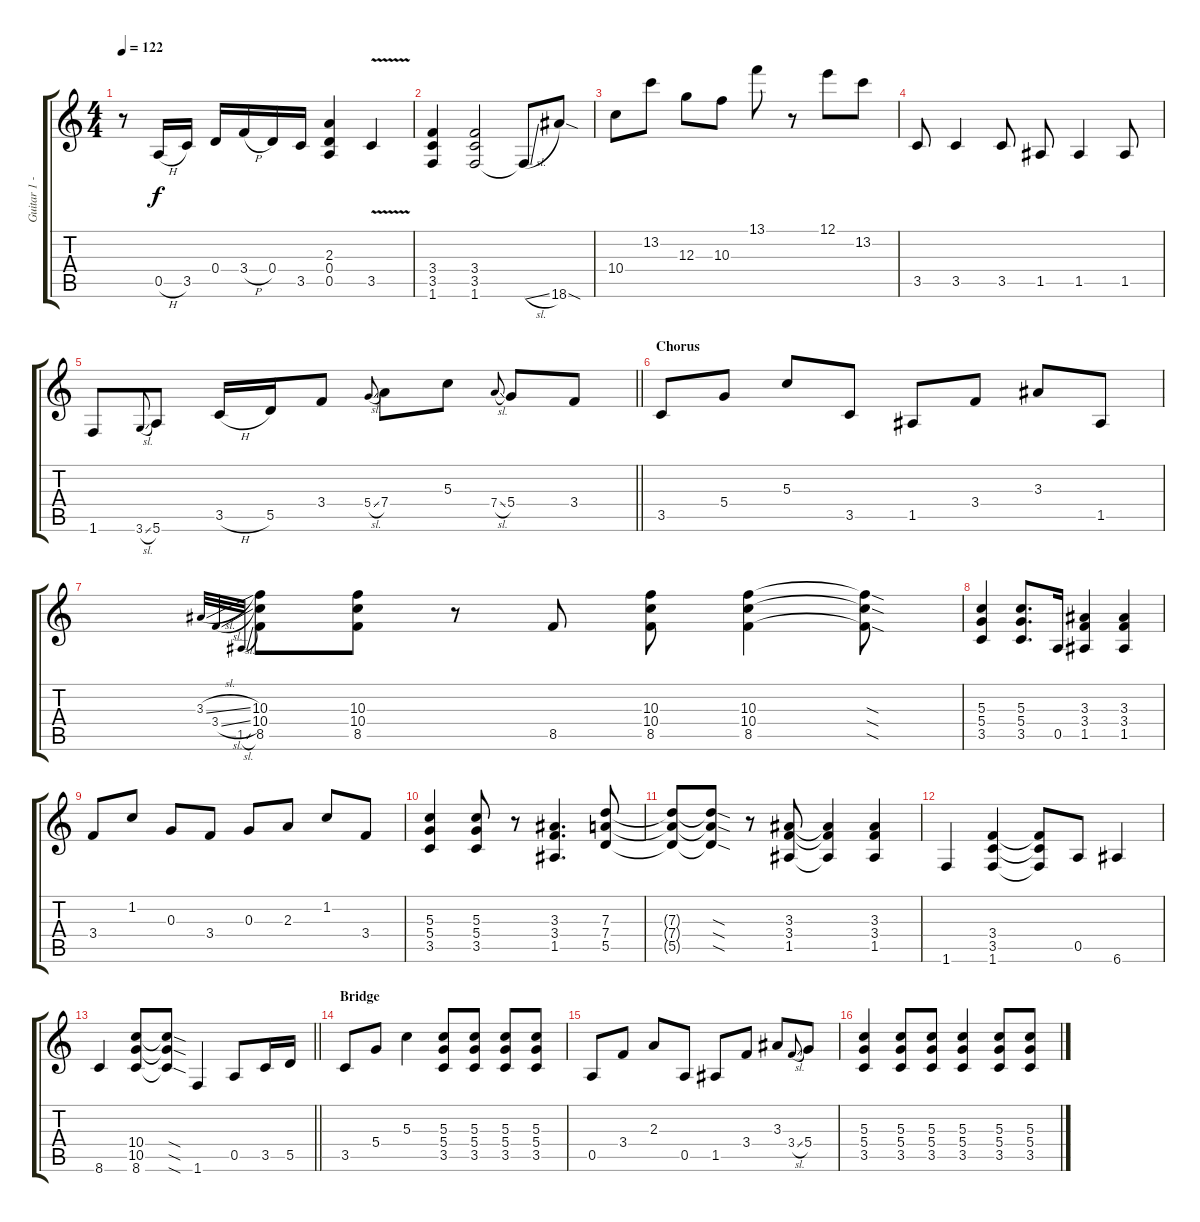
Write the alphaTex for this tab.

\track ("Guitar 1 - Brad Paisley" "Guitar 1 -") {instrument distortionguitar}
\staff {score tabs}
\tuning (E4 B3 G3 D3 A2 E2) {hide}
\ts (4 4)
\tempo 122
\clef g2
\ks c
r.8{dy f} 0.5{h}.16 3.5.16 0.4.16 3.4{h}.16 0.4.16 3.5.16 (2.3 0.4 0.5).4 3.5{v}.4 |
(3.4 3.5 1.6).4 (3.4 3.5 1.6).2 1.6{sl t}.8 18.6{sod}.8 |
10.4.8 13.2.8 12.3.8 10.3.8 13.1.8 r.8 12.1.8 13.2.8 |
3.5.8 3.5.4 3.5.8 1.5.8 1.5.4 1.5.8 |
\barLineRight lightlight
1.6.8 3.6{sl}.8{gr onbeat} 5.6.8 3.5{h}.16 5.5.16 3.4.8 5.4{sl}.8{gr onbeat} 7.4.8 5.3.8 7.4{sl}.8{gr onbeat} 5.4.8 3.4.8 |
\section ("" "Chorus")
3.5.8{volume 9} 5.4.8 5.3.8 3.5.8 1.5.8 3.4.8 3.3.8 1.5.8 |
3.3{sl}.32{gr onbeat} 3.4{sl}.32{gr onbeat} 1.5{sl}.32{gr onbeat} (10.3 10.4 8.5).8 (10.3 10.4 8.5).8 r.8 8.5.8 (10.3 10.4 8.5).8 (10.3 10.4 8.5).4 (10.3{sod t} 10.4{sod t} 8.5{sod t}).8 |
(5.3 5.4 3.5).4 (5.3 5.4 3.5).8{d} 0.5.16 (3.3 3.4 1.5).4 (3.3 3.4 1.5).4 |
3.4.8 1.2.8 0.3.8 3.4.8 0.3.8 2.3.8 1.2.8 3.4.8 |
(5.3 5.4 3.5).4 (5.3 5.4 3.5).8 r.8 (3.3 3.4 1.5).4{d} (7.3 7.4 5.5).8 |
(7.3{t} 7.4{t} 5.5{t}).8 (7.3{sod t} 7.4{sod t} 5.5{sod t}).8 r.8 (3.3 3.4 1.5).8 (3.3{t} 3.4{t} 1.5{t}).4 (3.3 3.4 1.5).4 |
1.6.4 (3.4 3.5 1.6).4 (3.4{t} 3.5{t} 1.6{t}).8 0.5.8 6.6.4 |
\barLineRight lightlight
8.6.4 (10.4 10.5 8.6).8 (10.4{sod t} 10.5{sod t} 8.6{sod t}).8 1.6.4 0.5.8 3.5.16 5.5.16 |
\section ("" "Bridge")
3.5.8 5.4.8 5.3.4 (5.3 5.4 3.5).8 (5.3 5.4 3.5).8 (5.3 5.4 3.5).8 (5.3 5.4 3.5).8 |
0.5.8 3.4.8 2.3.8 0.5.8 1.5.8 3.4.8 3.3.8 3.4{sl}.8{gr onbeat} 5.4.8 |
(5.3 5.4 3.5).4 (5.3 5.4 3.5).8 (5.3 5.4 3.5).8 (5.3 5.4 3.5).4 (5.3 5.4 3.5).8 (5.3 5.4 3.5).8
